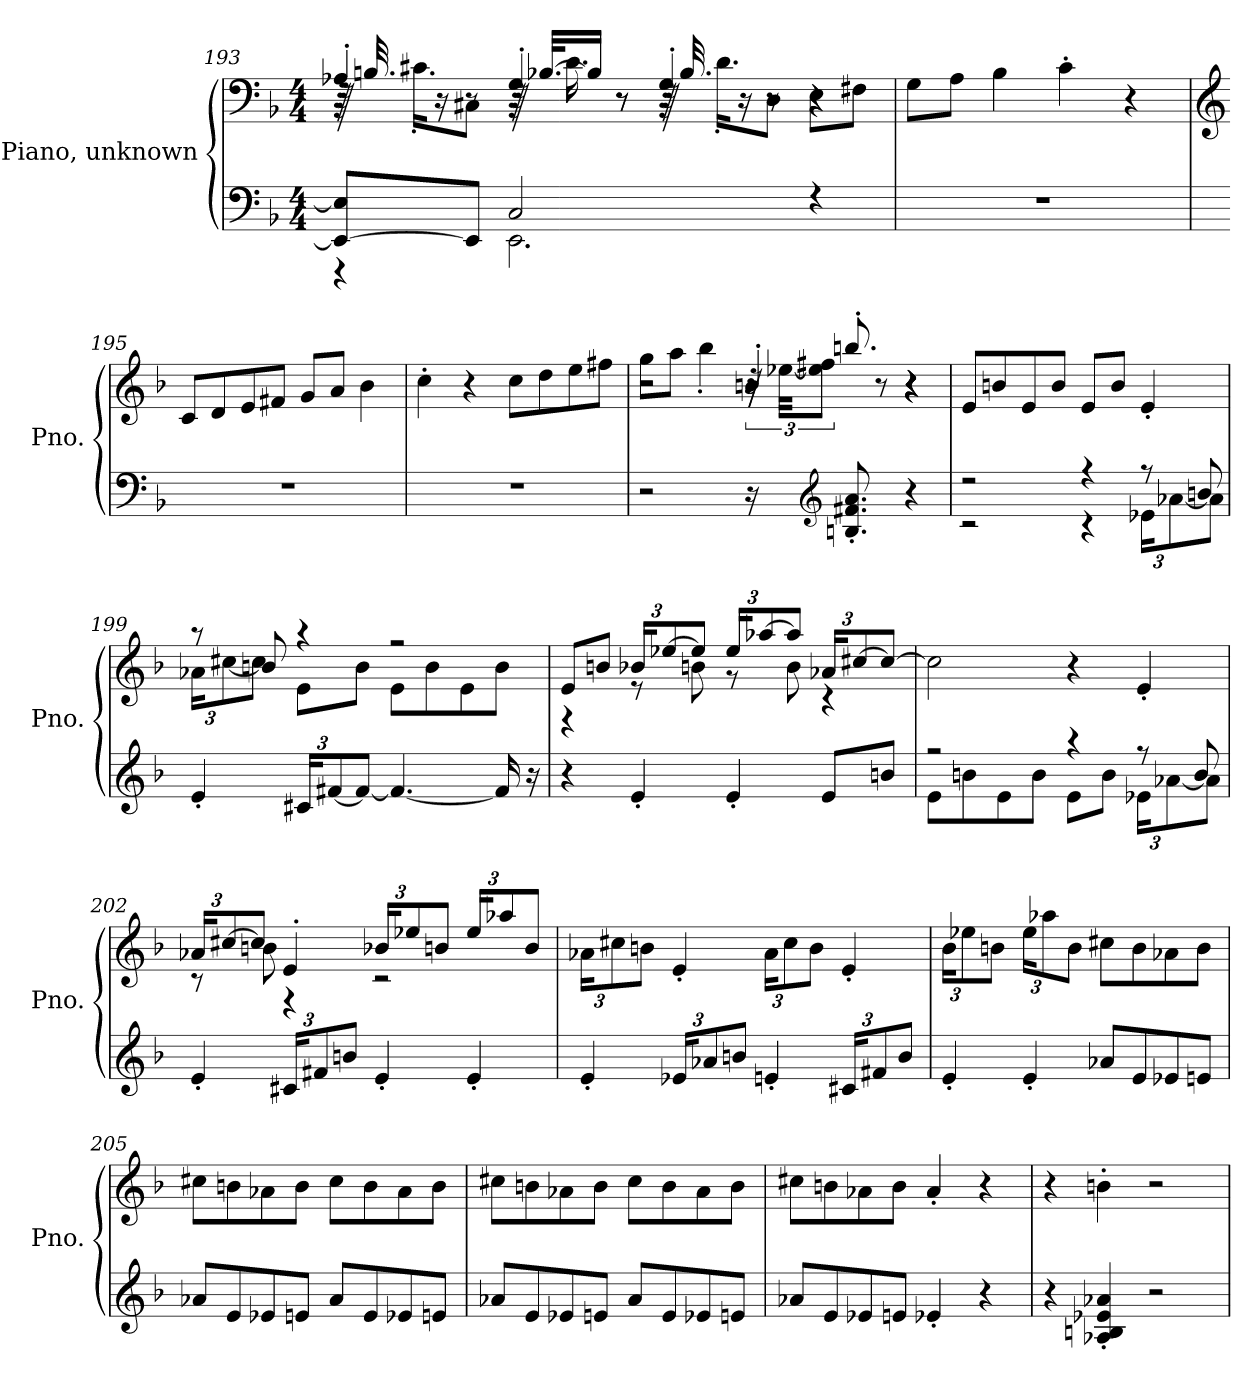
**kern	**kern
*part1	*part1
*staff2	*staff1
*I"Piano, unknown	*
*I'Pno.	*
!!LO:LB:g=z
*clefF4	*clefF4
*k[b-]	*k[b-]
*M4/4	*M4/4
=193	=193
*^	*^
*	*	*	*^
8EE/_ 8E-/]L	4r	64r	32r	4A-X'/
.	.	32.Bn/	.	.
.	.	.	16.c#X'\KL	.
.	.	16r	.	.
8EE/J]	.	8r	8C#X\J	.
2C/	2.EE\	64r	32r	4G'/
.	.	[32.B-X/KLL	.	.
.	.	.	16.d\	.
.	.	16B-/JJ]	.	.
.	.	8r	8r	.
.	.	64r	32r	4G'/
.	.	32.B-/	.	.
.	.	.	16.d'\KL	.
.	.	16r	.	.
.	.	8r	8D\J	.
4r	.	4r	8E\L	4r
.	.	.	8F#X\J	.
*v	*v	*	*	*
*	*v	*v	*v
=194	=194
1r	8G\L
.	8A\J
.	4B-\
.	4c'\
.	4r
=195	=195
*	*clefG2
1r	8c/L
.	8d/
.	8e/
.	8f#X/J
.	8g/L
.	8a/J
.	4b-\
!!LO:LB:g=z
=196	=196
1r	4cc'\
.	4r
.	8cc\L
.	8dd\
.	8ee\
.	8ff#X\J
=197	=197
*	*^
*	*	*^
2r	2r	8gg\L	2r
.	.	8aa\J	.
.	.	4bb-'\	.
16r	16r	48r	4bn'/
.	.	[48ee-X\KKL	.
.	.	12ee-\] 12ff#X\J	.
*clefG2	*	*	*
8.Bn/' 8.f#X/' 8.a/'	8.bbn'/	.	.
.	.	8r	.
4r	4r	4r	4r
*	*v	*v	*v
=198	=198
*^	*
2r	2r	8e/L
.	.	8bn/
.	.	8e/
.	.	8b/J
4r	4r	8e/L
.	.	8b/J
*	*Xbrackettup	*
8r	24e-X\KL	4e'/
.	[12a-X\	.
8bn/	8a-\J]	.
*v	*v	*
!!LO:PB:g=z
=199	=199
*	*^
*	*	*Xbrackettup
4e'/	8r	24a-X\KL
.	.	[12cc#X\
.	8bn/	8cc#\J]
24c#X/KL	4r	8e\L
[12f#X/	.	.
8f#/J_	.	8b\J
4.f#/_	2r	8e\L
.	.	8b\
.	.	8e\
16f#/]	.	8b\J
16r	.	.
=200	=200	=200
4r	8e/L	4r
.	8bn/J	.
4e'/	24b-X/KL	8r
.	[12ee-X/	.
.	8ee-/J]	8bn\
4e'/	24ee-/KL	8r
.	[12aa-X/	.
.	8aa-/J]	8b\
8e/L	24a-X/KL	4r
.	[12cc#X/	.
8bn/J	8cc#/J_	.
*	*v	*v
!!LO:LB:g=z
=201	=201
*^	*
2r	8e\L	2cc#\]
.	8bn\	.
.	8e\	.
.	8b\J	.
4r	8e\L	4r
.	8b\J	.
8r	24e-X\KL	4e'/
.	[12a-X\	.
8b/	8a-\J]	.
*v	*v	*
=202	=202
*	*^
4e'/	24a-X/KL	8r
.	[12cc#X/	.
.	8cc#/J]	8bn\
24c#X/KL	4e'/	4r
12f#X/	.	.
8bn/J	.	.
4e'/	24b-X/KL	2r
.	12ee-X/	.
.	8bn/J	.
4e'/	24ee-/KL	.
.	12aa-X/	.
.	8b/J	.
*	*v	*v
!!LO:LB:g=z
=203	=203
4e'/	24a-X\KL
.	12cc#X\
.	8bn\J
24e-X/KL	4e'/
12a-X/	.
8bn/J	.
4en'/	24a-\KL
.	12cc#\
.	8b\J
24c#X/KL	4e'/
12f#X/	.
8b/J	.
=204	=204
4e'/	24b-\KL
.	12ee-X\
.	8bn\J
4e'/	24ee-\KL
.	12aa-X\
.	8b\J
8a-X/L	8cc#X\L
8e/	8b\
8e-X/	8a-X\
8en/J	8b\J
=205	=205
8a-X/L	8cc#X\L
8e/	8bn\
8e-X/	8a-X\
8en/J	8b\J
8a-/L	8cc#\L
8e/	8b\
8e-X/	8a-\
8en/J	8b\J
!!LO:LB:g=z
=206	=206
8a-X/L	8cc#X\L
8e/	8bn\
8e-X/	8a-X\
8en/J	8b\J
8a-/L	8cc#\L
8e/	8b\
8e-X/	8a-\
8en/J	8b\J
=207	=207
8a-X/L	8cc#X\L
8e/	8bn\
8e-X/	8a-X\
8en/J	8b\J
4e-X'/	4a-'/
4r	4r
=208	=208
4r	4r
4A-X/' 4Bn/' 4e-X/' 4a-X/'	4bn'\
2r	2r
=	=
*-	*-
